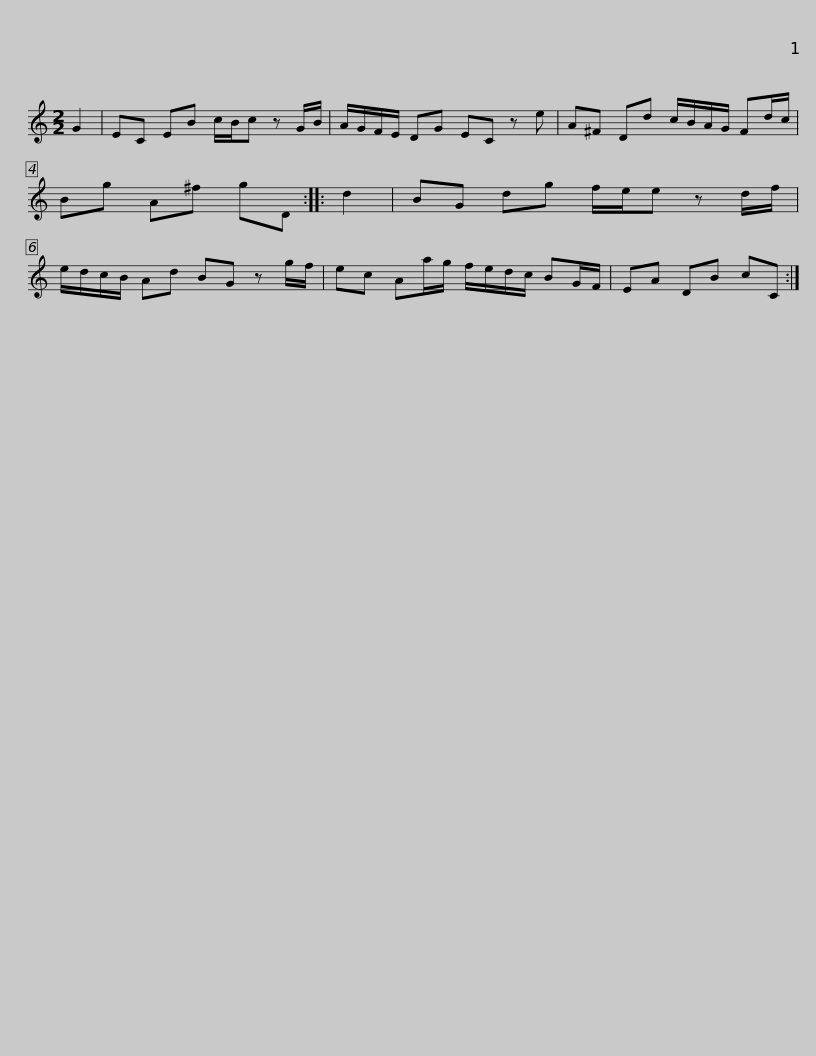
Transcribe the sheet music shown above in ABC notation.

X:1
L:1/8
M:2/2
I:linebreak $
K:C
V:1 treble
V:1
 G2 | EC EB c/B/c z G/B/ | A/G/F/E/ DG EC z e | A^F Dd c/B/A/G/ Fd/c/ | Bg A^f gD :: %5
 d2 |$ BG dg f/e/e z d/f/ | e/d/c/B/ Ad BG z g/f/ | ec Aa/g/ f/e/d/c/ BG/F/ | EA DB cC :| %10
